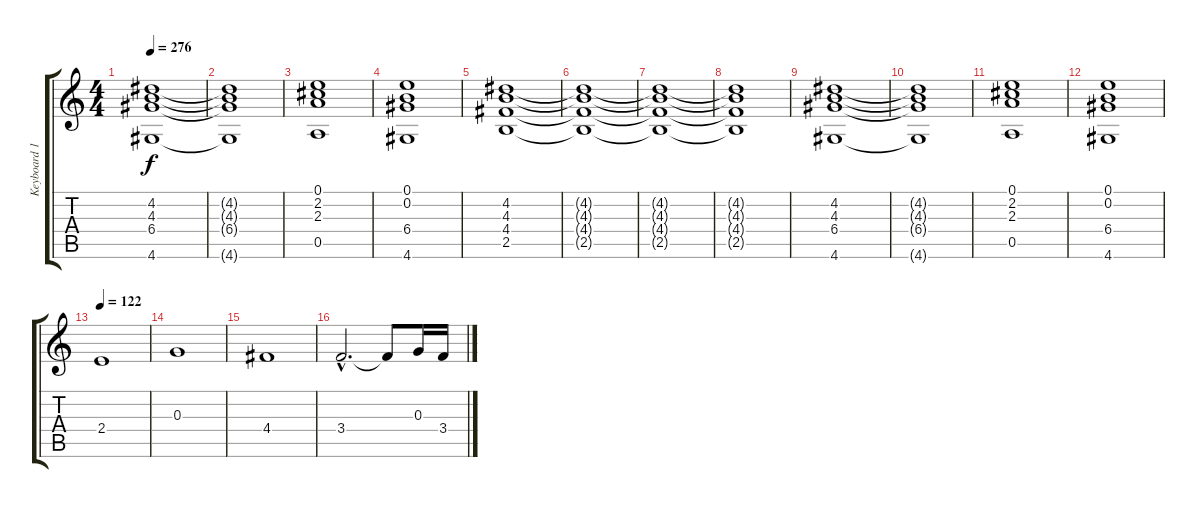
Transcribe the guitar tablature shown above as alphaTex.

\track ("Keyboard 1" "Keyboard 1") {instrument stringensemble1}
\staff {score tabs}
\tuning (E5 B4 G4 D4 A3 E3) {hide}
\ts (4 4)
\tempo 276
\clef g2
\ks c
(4.2 4.3 6.4 4.6).1{dy f} |
(4.2{t} 4.3{t} 6.4{t} 4.6{t}).1 |
(0.1 2.2 2.3 0.5).1 |
(0.1 0.2 6.4 4.6).1 |
(4.2 4.3 4.4 2.5).1 |
(4.2{t} 4.3{t} 4.4{t} 2.5{t}).1 |
(4.2{t} 4.3{t} 4.4{t} 2.5{t}).1 |
(4.2{t} 4.3{t} 4.4{t} 2.5{t}).1 |
(4.2 4.3 6.4 4.6).1 |
(4.2{t} 4.3{t} 6.4{t} 4.6{t}).1 |
(0.1 2.2 2.3 0.5).1 |
(0.1 0.2 6.4 4.6).1 |
\tempo 122
2.4.1 |
0.3.1 |
4.4.1 |
3.4{hac}.2{d} 3.4{t}.8 0.3.16 3.4.16
